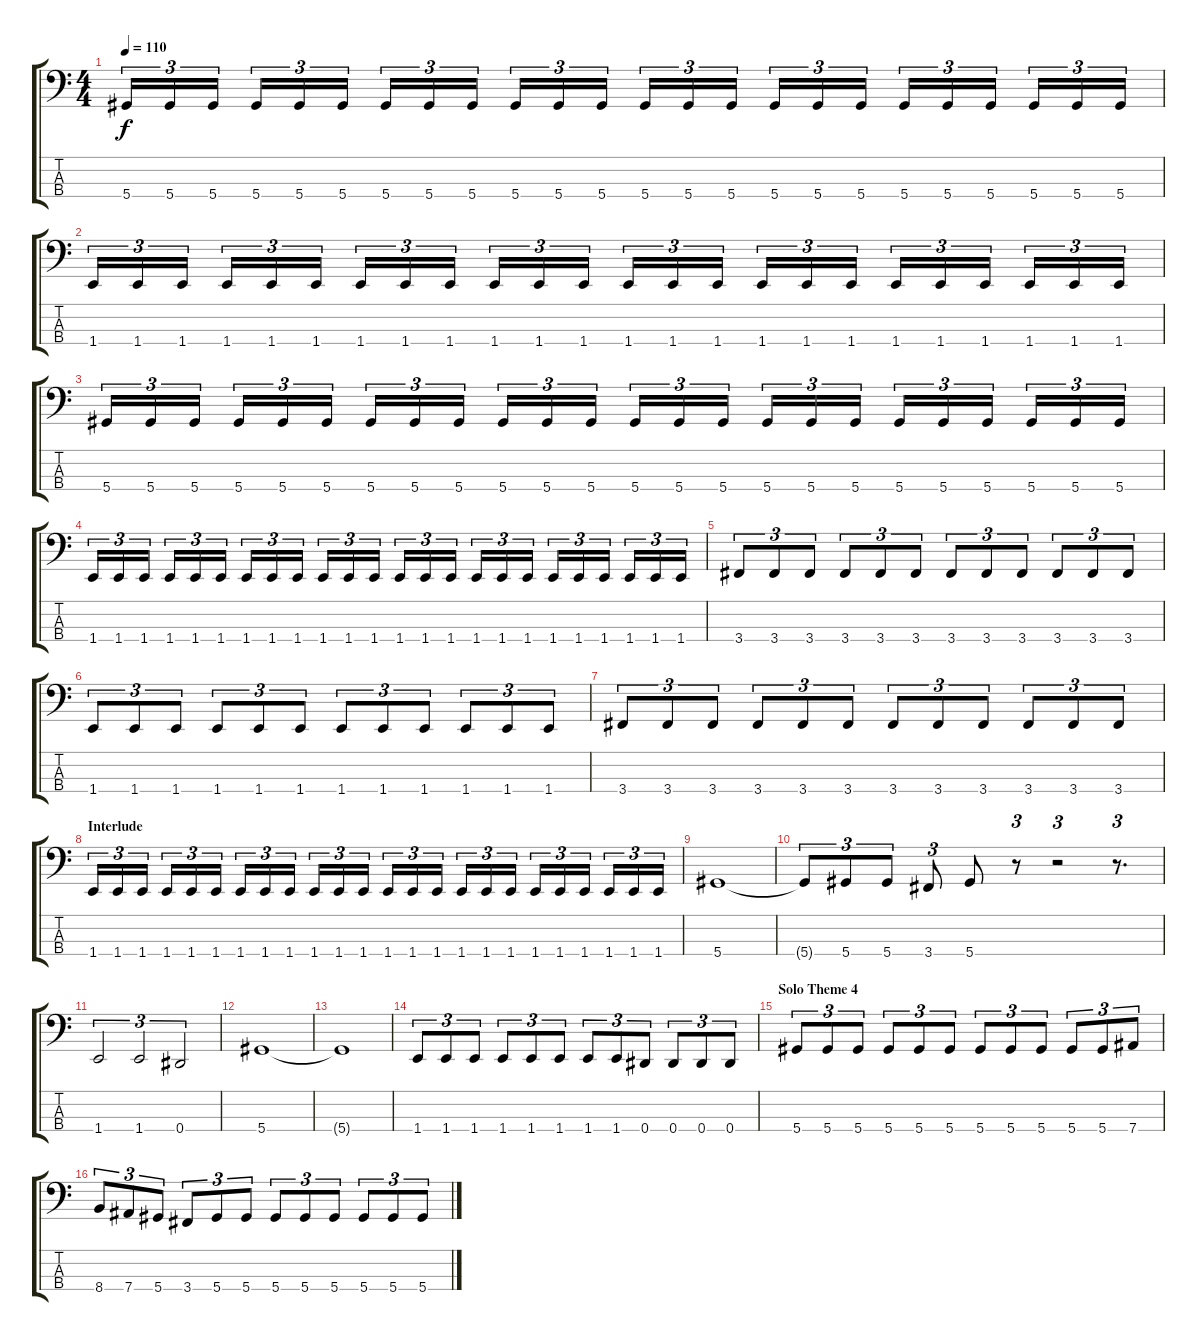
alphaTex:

\track "" {instrument electricbasspick}
\staff {score tabs}
\tuning (Gb2 Db2 Ab1 Eb1) {hide}
\ts (4 4)
\tempo 110
\clef f4
\ks c
5.4.16{tu (3 2) dy f} 5.4.16{tu (3 2)} 5.4.16{tu (3 2)} 5.4.16{tu (3 2)} 5.4.16{tu (3 2)} 5.4.16{tu (3 2)} 5.4.16{tu (3 2)} 5.4.16{tu (3 2)} 5.4.16{tu (3 2)} 5.4.16{tu (3 2)} 5.4.16{tu (3 2)} 5.4.16{tu (3 2)} 5.4.16{tu (3 2)} 5.4.16{tu (3 2)} 5.4.16{tu (3 2)} 5.4.16{tu (3 2)} 5.4.16{tu (3 2)} 5.4.16{tu (3 2)} 5.4.16{tu (3 2)} 5.4.16{tu (3 2)} 5.4.16{tu (3 2)} 5.4.16{tu (3 2)} 5.4.16{tu (3 2)} 5.4.16{tu (3 2)} |
1.4.16{tu (3 2)} 1.4.16{tu (3 2)} 1.4.16{tu (3 2)} 1.4.16{tu (3 2)} 1.4.16{tu (3 2)} 1.4.16{tu (3 2)} 1.4.16{tu (3 2)} 1.4.16{tu (3 2)} 1.4.16{tu (3 2)} 1.4.16{tu (3 2)} 1.4.16{tu (3 2)} 1.4.16{tu (3 2)} 1.4.16{tu (3 2)} 1.4.16{tu (3 2)} 1.4.16{tu (3 2)} 1.4.16{tu (3 2)} 1.4.16{tu (3 2)} 1.4.16{tu (3 2)} 1.4.16{tu (3 2)} 1.4.16{tu (3 2)} 1.4.16{tu (3 2)} 1.4.16{tu (3 2)} 1.4.16{tu (3 2)} 1.4.16{tu (3 2)} |
5.4.16{tu (3 2)} 5.4.16{tu (3 2)} 5.4.16{tu (3 2)} 5.4.16{tu (3 2)} 5.4.16{tu (3 2)} 5.4.16{tu (3 2)} 5.4.16{tu (3 2)} 5.4.16{tu (3 2)} 5.4.16{tu (3 2)} 5.4.16{tu (3 2)} 5.4.16{tu (3 2)} 5.4.16{tu (3 2)} 5.4.16{tu (3 2)} 5.4.16{tu (3 2)} 5.4.16{tu (3 2)} 5.4.16{tu (3 2)} 5.4.16{tu (3 2)} 5.4.16{tu (3 2)} 5.4.16{tu (3 2)} 5.4.16{tu (3 2)} 5.4.16{tu (3 2)} 5.4.16{tu (3 2)} 5.4.16{tu (3 2)} 5.4.16{tu (3 2)} |
1.4.16{tu (3 2)} 1.4.16{tu (3 2)} 1.4.16{tu (3 2)} 1.4.16{tu (3 2)} 1.4.16{tu (3 2)} 1.4.16{tu (3 2)} 1.4.16{tu (3 2)} 1.4.16{tu (3 2)} 1.4.16{tu (3 2)} 1.4.16{tu (3 2)} 1.4.16{tu (3 2)} 1.4.16{tu (3 2)} 1.4.16{tu (3 2)} 1.4.16{tu (3 2)} 1.4.16{tu (3 2)} 1.4.16{tu (3 2)} 1.4.16{tu (3 2)} 1.4.16{tu (3 2)} 1.4.16{tu (3 2)} 1.4.16{tu (3 2)} 1.4.16{tu (3 2)} 1.4.16{tu (3 2)} 1.4.16{tu (3 2)} 1.4.16{tu (3 2)} |
3.4.8{tu (3 2)} 3.4.8{tu (3 2)} 3.4.8{tu (3 2)} 3.4.8{tu (3 2)} 3.4.8{tu (3 2)} 3.4.8{tu (3 2)} 3.4.8{tu (3 2)} 3.4.8{tu (3 2)} 3.4.8{tu (3 2)} 3.4.8{tu (3 2)} 3.4.8{tu (3 2)} 3.4.8{tu (3 2)} |
1.4.8{tu (3 2)} 1.4.8{tu (3 2)} 1.4.8{tu (3 2)} 1.4.8{tu (3 2)} 1.4.8{tu (3 2)} 1.4.8{tu (3 2)} 1.4.8{tu (3 2)} 1.4.8{tu (3 2)} 1.4.8{tu (3 2)} 1.4.8{tu (3 2)} 1.4.8{tu (3 2)} 1.4.8{tu (3 2)} |
3.4.8{tu (3 2)} 3.4.8{tu (3 2)} 3.4.8{tu (3 2)} 3.4.8{tu (3 2)} 3.4.8{tu (3 2)} 3.4.8{tu (3 2)} 3.4.8{tu (3 2)} 3.4.8{tu (3 2)} 3.4.8{tu (3 2)} 3.4.8{tu (3 2)} 3.4.8{tu (3 2)} 3.4.8{tu (3 2)} |
\section ("" "Interlude")
1.4.16{tu (3 2)} 1.4.16{tu (3 2)} 1.4.16{tu (3 2)} 1.4.16{tu (3 2)} 1.4.16{tu (3 2)} 1.4.16{tu (3 2)} 1.4.16{tu (3 2)} 1.4.16{tu (3 2)} 1.4.16{tu (3 2)} 1.4.16{tu (3 2)} 1.4.16{tu (3 2)} 1.4.16{tu (3 2)} 1.4.16{tu (3 2)} 1.4.16{tu (3 2)} 1.4.16{tu (3 2)} 1.4.16{tu (3 2)} 1.4.16{tu (3 2)} 1.4.16{tu (3 2)} 1.4.16{tu (3 2)} 1.4.16{tu (3 2)} 1.4.16{tu (3 2)} 1.4.16{tu (3 2)} 1.4.16{tu (3 2)} 1.4.16{tu (3 2)} |
5.4.1 |
5.4{t}.8{tu (3 2)} 5.4.8{tu (3 2)} 5.4.8{tu (3 2)} 3.4.8{tu (3 2)} 5.4.8 r.8{tu (3 2)} r.2{tu (3 2)} r.8{d tu (3 2)} |
1.4.2{tu (3 2)} 1.4.2{tu (3 2)} 0.4.2{tu (3 2)} |
5.4.1 |
5.4{t}.1 |
1.4.8{tu (3 2)} 1.4.8{tu (3 2)} 1.4.8{tu (3 2)} 1.4.8{tu (3 2)} 1.4.8{tu (3 2)} 1.4.8{tu (3 2)} 1.4.8{tu (3 2)} 1.4.8{tu (3 2)} 0.4.8{tu (3 2)} 0.4.8{tu (3 2)} 0.4.8{tu (3 2)} 0.4.8{tu (3 2)} |
\section ("" "Solo Theme 4")
5.4.8{tu (3 2)} 5.4.8{tu (3 2)} 5.4.8{tu (3 2)} 5.4.8{tu (3 2)} 5.4.8{tu (3 2)} 5.4.8{tu (3 2)} 5.4.8{tu (3 2)} 5.4.8{tu (3 2)} 5.4.8{tu (3 2)} 5.4.8{tu (3 2)} 5.4.8{tu (3 2)} 7.4.8{tu (3 2)} |
8.4.8{tu (3 2)} 7.4.8{tu (3 2)} 5.4.8{tu (3 2)} 3.4.8{tu (3 2)} 5.4.8{tu (3 2)} 5.4.8{tu (3 2)} 5.4.8{tu (3 2)} 5.4.8{tu (3 2)} 5.4.8{tu (3 2)} 5.4.8{tu (3 2)} 5.4.8{tu (3 2)} 5.4.8{tu (3 2)}
